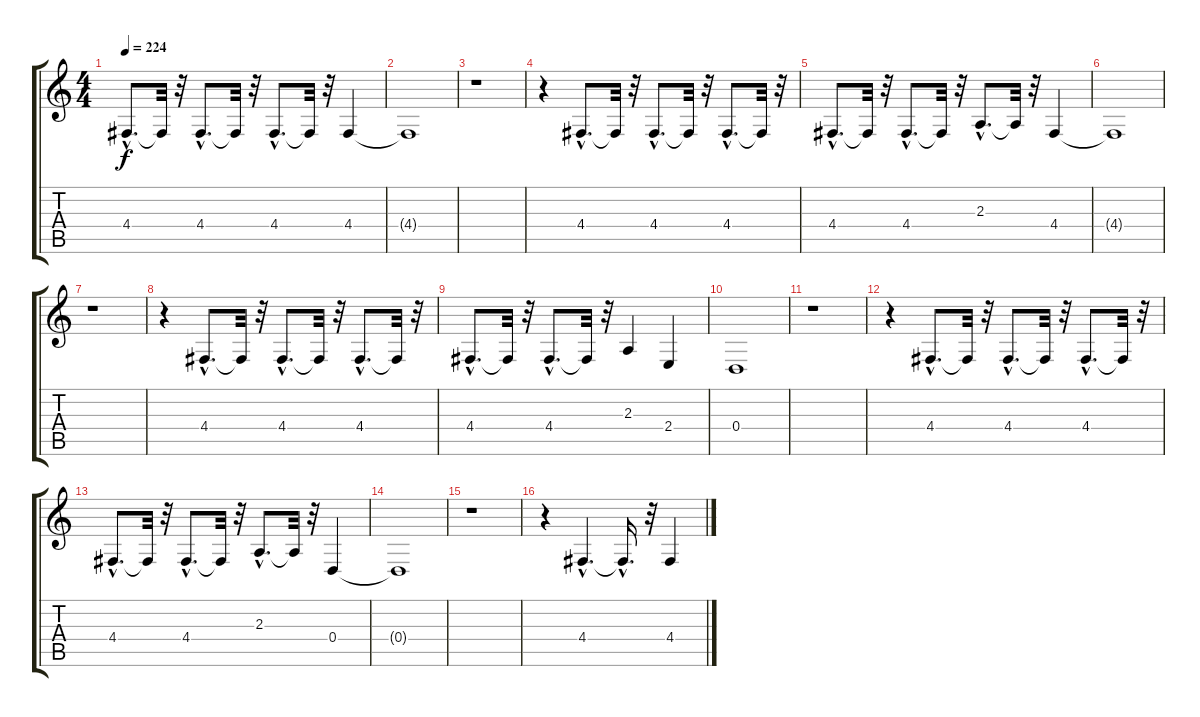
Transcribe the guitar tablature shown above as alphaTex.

\track "" {instrument altosax}
\staff {score tabs}
\tuning (E4 B3 G3 D3 A2 E2) {hide}
\ts (4 4)
\tempo 224
\clef g2
\ks c
4.4{hac}.8{d dy f} 4.4{t}.32 r.32 4.4{hac}.8{d} 4.4{t}.32 r.32 4.4{hac}.8{d} 4.4{t}.32 r.32 4.4.4 |
4.4{t}.1 |
r.1 |
r.4 4.4{hac}.8{d} 4.4{t}.32 r.32 4.4{hac}.8{d} 4.4{t}.32 r.32 4.4{hac}.8{d} 4.4{t}.32 r.32 |
4.4{hac}.8{d} 4.4{t}.32 r.32 4.4{hac}.8{d} 4.4{t}.32 r.32 2.3{hac}.8{d} 2.3{t}.32 r.32 4.4.4 |
4.4{t}.1 |
r.1 |
r.4 4.4{hac}.8{d} 4.4{t}.32 r.32 4.4{hac}.8{d} 4.4{t}.32 r.32 4.4{hac}.8{d} 4.4{t}.32 r.32 |
4.4{hac}.8{d} 4.4{t}.32 r.32 4.4{hac}.8{d} 4.4{t}.32 r.32 2.3.4 2.4.4 |
0.4.1 |
r.1 |
r.4 4.4{hac}.8{d} 4.4{t}.32 r.32 4.4{hac}.8{d} 4.4{t}.32 r.32 4.4{hac}.8{d} 4.4{t}.32 r.32 |
4.4{hac}.8{d} 4.4{t}.32 r.32 4.4{hac}.8{d} 4.4{t}.32 r.32 2.3{hac}.8{d} 2.3{t}.32 r.32 0.4.4 |
0.4{t}.1 |
r.1 |
r.4 4.4{hac}.4{d} 4.4{hac t}.16{d} r.32 4.4.4
